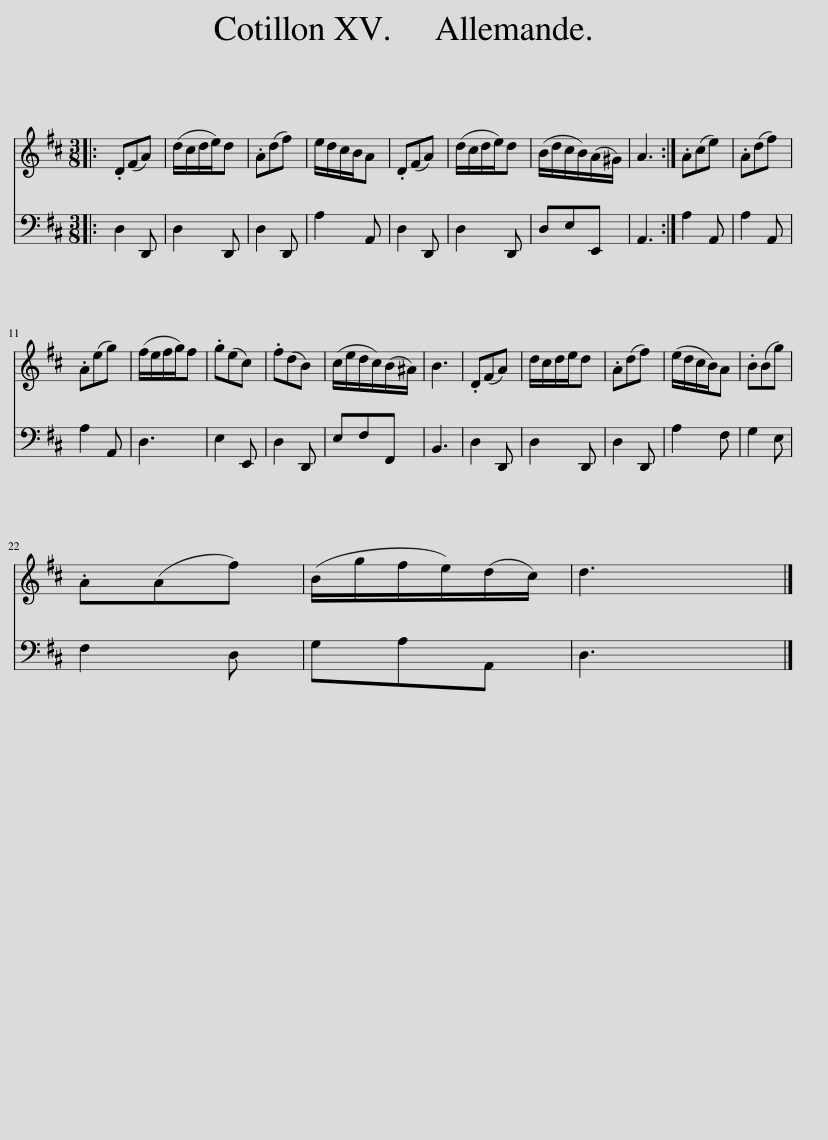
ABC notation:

X:1
%%score 1 2
L:1/8
M:3/8
I:linebreak $
K:D
V:1 treble
V:2 bass
V:1
|: .D(FA) | (d/c/d/e/)d | .A(df) | e/d/c/B/A | .D(FA) | %5
 (d/c/d/e/)d | (B/d/c/B/)(A/^G/) | A3 :| .A(ce) | .A(df) |$ %10
 .A(eg) | (f/e/f/g/)f | .g(ec) | .f(dB) | (c/e/d/c/)(B/^A/) | %15
 B3 | .D(FA) | d/c/d/e/d | .A(df) | (e/d/c/B/)A | %20
 .B(Bg) |$ .A(Af) | (B/g/f/e/)(d/c/) | d3 |] %24
V:2
|: D,2 D,, | D,2 D,, | D,2 D,, | A,2 A,, | D,2 D,, | %5
 D,2 D,, | D,E,E,, | A,,3 :| A,2 A,, | A,2 A,, |$ %10
 A,2 A,, | D,3 | E,2 E,, | D,2 D,, | E,F,F,, | %15
 B,,3 | D,2 D,, | D,2 D,, | D,2 D,, | A,2 F, | %20
 G,2 E, |$ F,2 D, | G,A,A,, | D,3 |] %24
